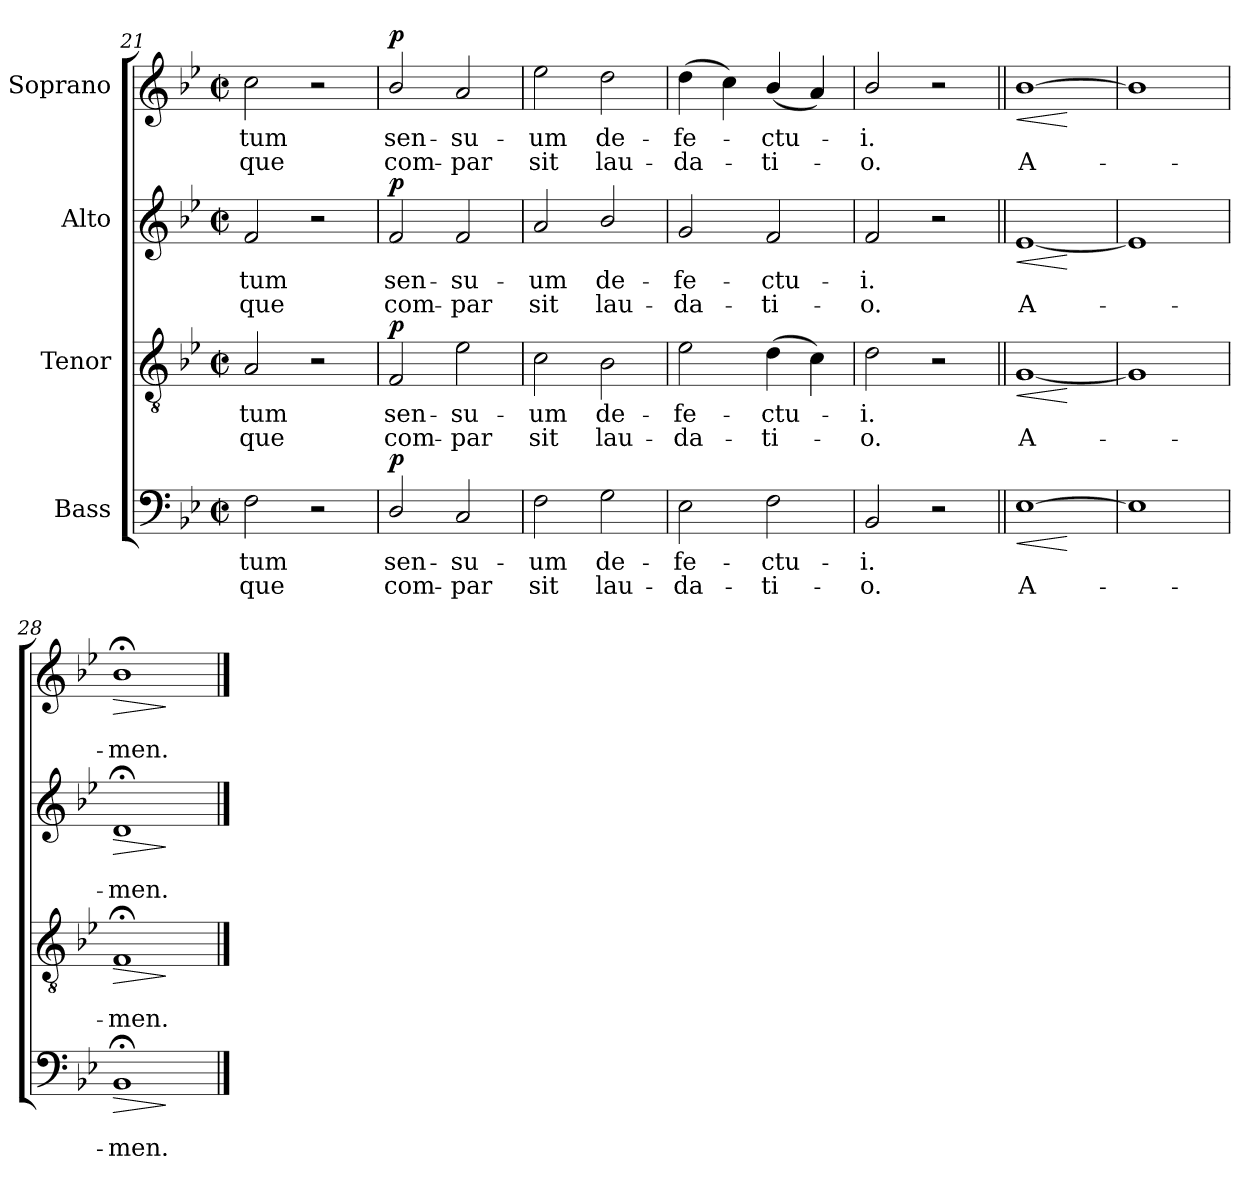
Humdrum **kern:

**kern	**text	**text	**dynam	**kern	**text	**text	**dynam	**kern	**text	**text	**dynam	**kern	**text	**text	**dynam
*part4	*part4	*part4	*part4	*part3	*part3	*part3	*part3	*part2	*part2	*part2	*part2	*part1	*part1	*part1	*part1
*staff4	*staff4	*staff4	*staff4	*staff3	*staff3	*staff3	*staff3	*staff2	*staff2	*staff2	*staff2	*staff1	*staff1	*staff1	*staff1
*I"Bass	*	*	*	*I"Tenor	*	*	*	*I"Alto	*	*	*	*I"Soprano	*	*	*
*clefF4	*	*	*	*clefGv2	*	*	*	*clefG2	*	*	*	*clefG2	*	*	*
*k[b-e-]	*	*	*	*k[b-e-]	*	*	*	*k[b-e-]	*	*	*	*k[b-e-]	*	*	*
*B-:	*	*	*	*B-:	*	*	*	*B-:	*	*	*	*B-:	*	*	*
*M2/2	*	*	*	*M2/2	*	*	*	*M2/2	*	*	*	*M2/2	*	*	*
*met(c|)	*	*	*	*met(c|)	*	*	*	*met(c|)	*	*	*	*met(c|)	*	*	*
=21	=21	=21	=21	=21	=21	=21	=21	=21	=21	=21	=21	=21	=21	=21	=21
!	!LO:LY:b	!LO:LY:b	!	!	!LO:LY:b	!LO:LY:b	!	!	!LO:LY:b	!LO:LY:b	!	!	!LO:LY:b	!LO:LY:b	!
2F	tum	que	.	2A	tum	que	.	2f	tum	que	.	2cc	tum	que	.
2r	.	.	.	2r	.	.	.	2r	.	.	.	2r	.	.	.
=22	=22	=22	=22	=22	=22	=22	=22	=22	=22	=22	=22	=22	=22	=22	=22
!	!LO:LY:b	!LO:LY:b	!LO:DY:b	!	!LO:LY:b	!LO:LY:b	!LO:DY:b	!	!LO:LY:b	!LO:LY:b	!LO:DY:b	!	!LO:LY:b	!LO:LY:b	!LO:DY:b
2D/	sen-	-com-	p	2F	sen-	-com-	p	2f	sen-	-com-	p	2b-/	sen-	-com-	p
!	!LO:LY:b	!LO:LY:b	!	!	!LO:LY:b	!LO:LY:b	!	!	!LO:LY:b	!LO:LY:b	!	!	!LO:LY:b	!LO:LY:b	!
2C	-su-	-par	.	2e-	-su-	-par	.	2f	-su-	-par	.	2a	-su-	-par	.
=23	=23	=23	=23	=23	=23	=23	=23	=23	=23	=23	=23	=23	=23	=23	=23
!	!LO:LY:b	!LO:LY:b	!	!	!LO:LY:b	!LO:LY:b	!	!	!LO:LY:b	!LO:LY:b	!	!	!LO:LY:b	!LO:LY:b	!
2F	um	sit	.	2c	um	sit	.	2a	um	sit	.	2ee-	um	sit	.
!	!LO:LY:b	!LO:LY:b	!	!	!LO:LY:b	!LO:LY:b	!	!	!LO:LY:b	!LO:LY:b	!	!	!LO:LY:b	!LO:LY:b	!
2G	de-	-lau-	.	2B-	de-	-lau-	.	2b-/	de-	-lau-	.	2dd	de-	-lau-	.
=24	=24	=24	=24	=24	=24	=24	=24	=24	=24	=24	=24	=24	=24	=24	=24
!	!LO:LY:b	!LO:LY:b	!	!	!LO:LY:b	!LO:LY:b	!	!	!LO:LY:b	!LO:LY:b	!	!	!LO:LY:b	!LO:LY:b	!
2E-	-fe-	-da-	.	2e-	-fe-	-da-	.	2g	-fe-	-da-	.	(>4dd	-fe-	da-	.
.	.	.	.	.	.	.	.	.	.	.	.	4cc)	.	.	.
!	!LO:LY:b	!LO:LY:b	!	!	!LO:LY:b	!LO:LY:b	!	!	!LO:LY:b	!LO:LY:b	!	!	!LO:LY:b	!LO:LY:b	!
2F	-ctu-	-ti-	.	(>4d	-ctu-	ti-	.	2f	-ctu-	-ti-	.	(<4b-/	ctu-	ti-	.
.	.	.	.	4c)	.	.	.	.	.	.	.	4a)	.	.	.
=25	=25	=25	=25	=25	=25	=25	=25	=25	=25	=25	=25	=25	=25	=25	=25
!	!LO:LY:b	!LO:LY:b	!	!	!LO:LY:b	!LO:LY:b	!	!	!LO:LY:b	!LO:LY:b	!	!	!LO:LY:b	!LO:LY:b	!
2BB-	-i.	o.	.	2d	i.	o.	.	2f	-i.	o.	.	2b-/	i.	o.	.
2r	.	.	.	2r	.	.	.	2r	.	.	.	2r	.	.	.
=26||	=26||	=26||	=26||	=26||	=26||	=26||	=26||	=26||	=26||	=26||	=26||	=26||	=26||	=26||	=26||
!	!	!LO:LY:b	!LO:HP:b	!	!	!LO:LY:b	!LO:HP:b	!	!	!LO:LY:b	!LO:HP:b	!	!	!LO:LY:b	!LO:HP:b
[1E-	.	A-	<	[1G	.	A-	<	[1e-	.	A-	<	[1b-	.	A-	<
.	.	.	[	.	.	.	[	.	.	.	[	.	.	.	[
=27	=27	=27	=27	=27	=27	=27	=27	=27	=27	=27	=27	=27	=27	=27	=27
1E-]	.	.	.	1G]	.	.	.	1e-]	.	.	.	1b-]	.	.	.
=28	=28	=28	=28	=28	=28	=28	=28	=28	=28	=28	=28	=28	=28	=28	=28
!	!	!LO:LY:b	!LO:HP:b	!	!	!LO:LY:b	!LO:HP:b	!	!	!LO:LY:b	!LO:HP:b	!	!	!LO:LY:b	!LO:HP:b
1BB-;<	.	men.	>	1F;<	.	men.	>	1d;<	.	men.	>	1b-;<	.	men.	>
.	.	.	]	.	.	.	]	.	.	.	]	.	.	.	]
==	==	==	==	==	==	==	==	==	==	==	==	==	==	==	==
*-	*-	*-	*-	*-	*-	*-	*-	*-	*-	*-	*-	*-	*-	*-	*-
